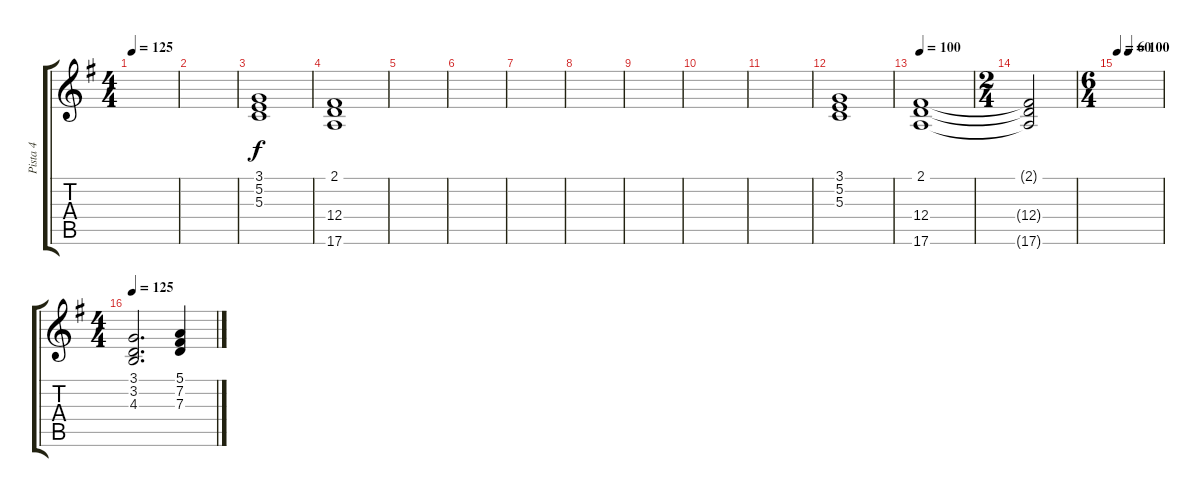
\track ("Pista 4" "Pista 4") {instrument synthstrings1}
\staff {score tabs}
\tuning (E4 B3 G3 D3 A2 E2) {hide}
\ts (4 4)
\tempo 125
\clef g2
\ks g
|
|
(3.1 5.2 5.3).1 |
(2.1 12.4 17.6).1 |
|
|
|
|
|
|
|
(3.1 5.2 5.3).1 |
\tempo 100
(2.1 12.4 17.6).1 |
\ts (2 4)
(2.1{t} 12.4{t} 17.6{t}).2 |
\ts (6 4)
\tempo 60
\tempo (100 0.25)
|
\ts (4 4)
\tempo 125
(3.1 3.2 4.3).2{d} (5.1 7.2 7.3).4
